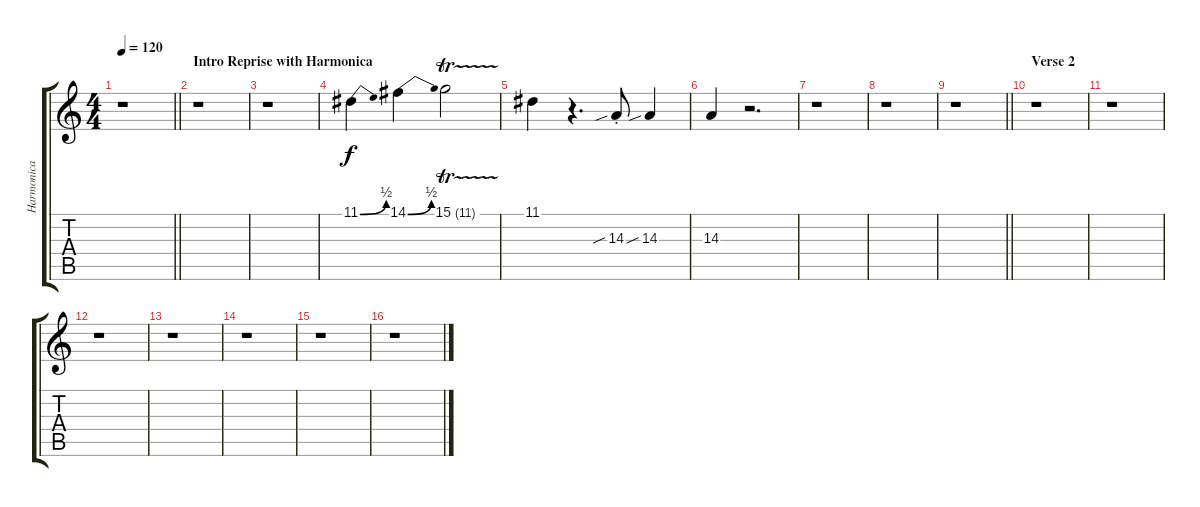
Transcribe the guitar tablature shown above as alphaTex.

\track ("Harmonica" "Harmonica") {instrument harmonica}
\staff {score tabs}
\tuning (E4 B3 G3 D3 A2 E2) {hide}
\ts (4 4)
\tempo 120
\clef g2
\barLineRight lightlight
\ks c
r.1{dy f} |
\section ("" "Intro Reprise with Harmonica")
r.1 |
r.1 |
11.1{be (bend 0 0 60 2)}.4 14.1{be (bend 0 0 60 2)}.4 15.1{tr (11 64)}.2 |
11.1.4 r.4{d} 14.3{sib st}.8 14.3{sib}.4 |
14.3.4 r.2{d} |
r.1 |
r.1 |
\barLineRight lightlight
r.1 |
\section ("" "Verse 2")
r.1 |
r.1 |
r.1 |
r.1 |
r.1 |
r.1 |
r.1
